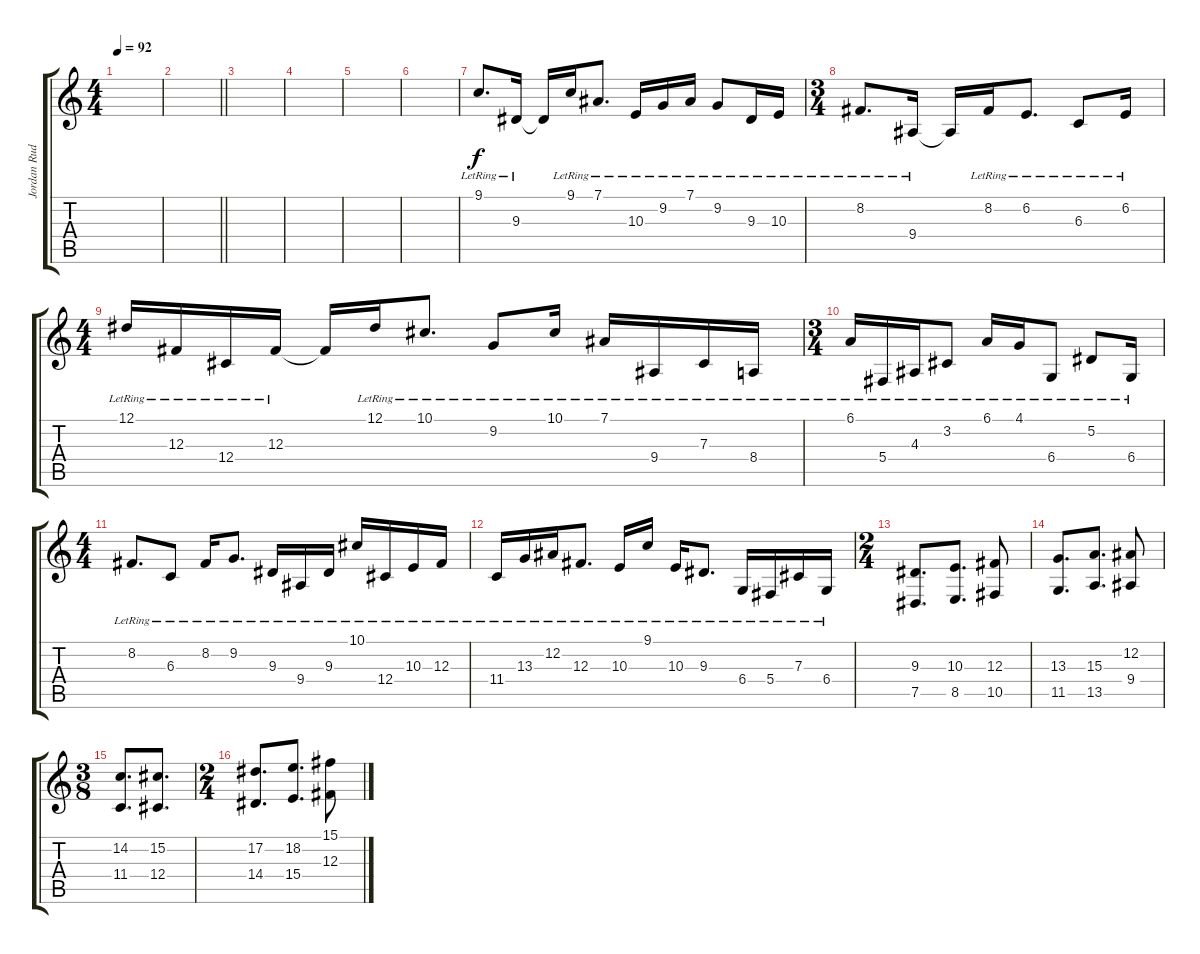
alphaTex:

\track ("Jordan Rudess Keyboards 2" "Jordan Rud") {instrument stringensemble1}
\staff {score tabs}
\tuning (Eb4 Bb3 Gb3 Db3 Ab2 Eb2) {hide}
\ts (4 4)
\tempo 92
\clef g2
\ks c
|
\barLineRight lightlight
|
|
|
|
|
9.1{lr}.8{d instrument fx1rain} 9.3{lr}.16 9.3{t}.16 9.1{lr}.16 7.1{lr}.8{d} 10.3{lr}.16 9.2{lr}.16 7.1{lr}.16 9.2{lr}.8 9.3{lr}.16 10.3{lr}.16 |
\ts (3 4)
8.2{lr}.8{d} 9.4{lr}.16 9.4{t}.16 8.2{lr}.16 6.2{lr}.8{d} 6.3{lr}.8 6.2{lr}.16 |
\ts (4 4)
12.1{lr}.16 12.3{lr}.16 12.4{lr}.16 12.3{lr}.16 12.3{t}.16 12.1{lr}.16 10.1{lr}.8{d} 9.2{lr}.8 10.1{lr}.16 7.1{lr}.16 9.4{lr}.16 7.3{lr}.16 8.4{lr}.16 |
\ts (3 4)
6.1{lr}.16 5.4{lr}.16 4.3{lr}.16 3.2{lr}.8 6.1{lr}.16 4.1{lr}.16 6.4{lr}.8 5.2{lr}.8 6.4{lr}.16 |
\ts (4 4)
8.2{lr}.8{d} 6.3{lr}.8 8.2{lr}.16 9.2{lr}.8{d} 9.3{lr}.16 9.4{lr}.16 9.3{lr}.16 10.1{lr}.16 12.4{lr}.16 10.3{lr}.16 12.3{lr}.16 |
11.4{lr}.16 13.3{lr}.16 12.2{lr}.16 12.3{lr}.8{d} 10.3{lr}.16 9.1{lr}.16 10.3{lr}.16 9.3{lr}.8{d} 6.4{lr}.16 5.4{lr}.16 7.3{lr}.16 6.4{lr}.16 |
\ts (2 4)
(9.3 7.5).8{d volume 10 balance 8 instrument stringensemble1} (10.3 8.5).8{d} (12.3 10.5).8 |
(13.3 11.5).8{d} (15.3 13.5).8{d} (12.2 9.4).8 |
\ts (3 8)
(14.2 11.4).8{d} (15.2 12.4).8{d} |
\ts (2 4)
(17.2 14.4).8{d} (18.2 15.4).8{d} (15.1 12.3).8
